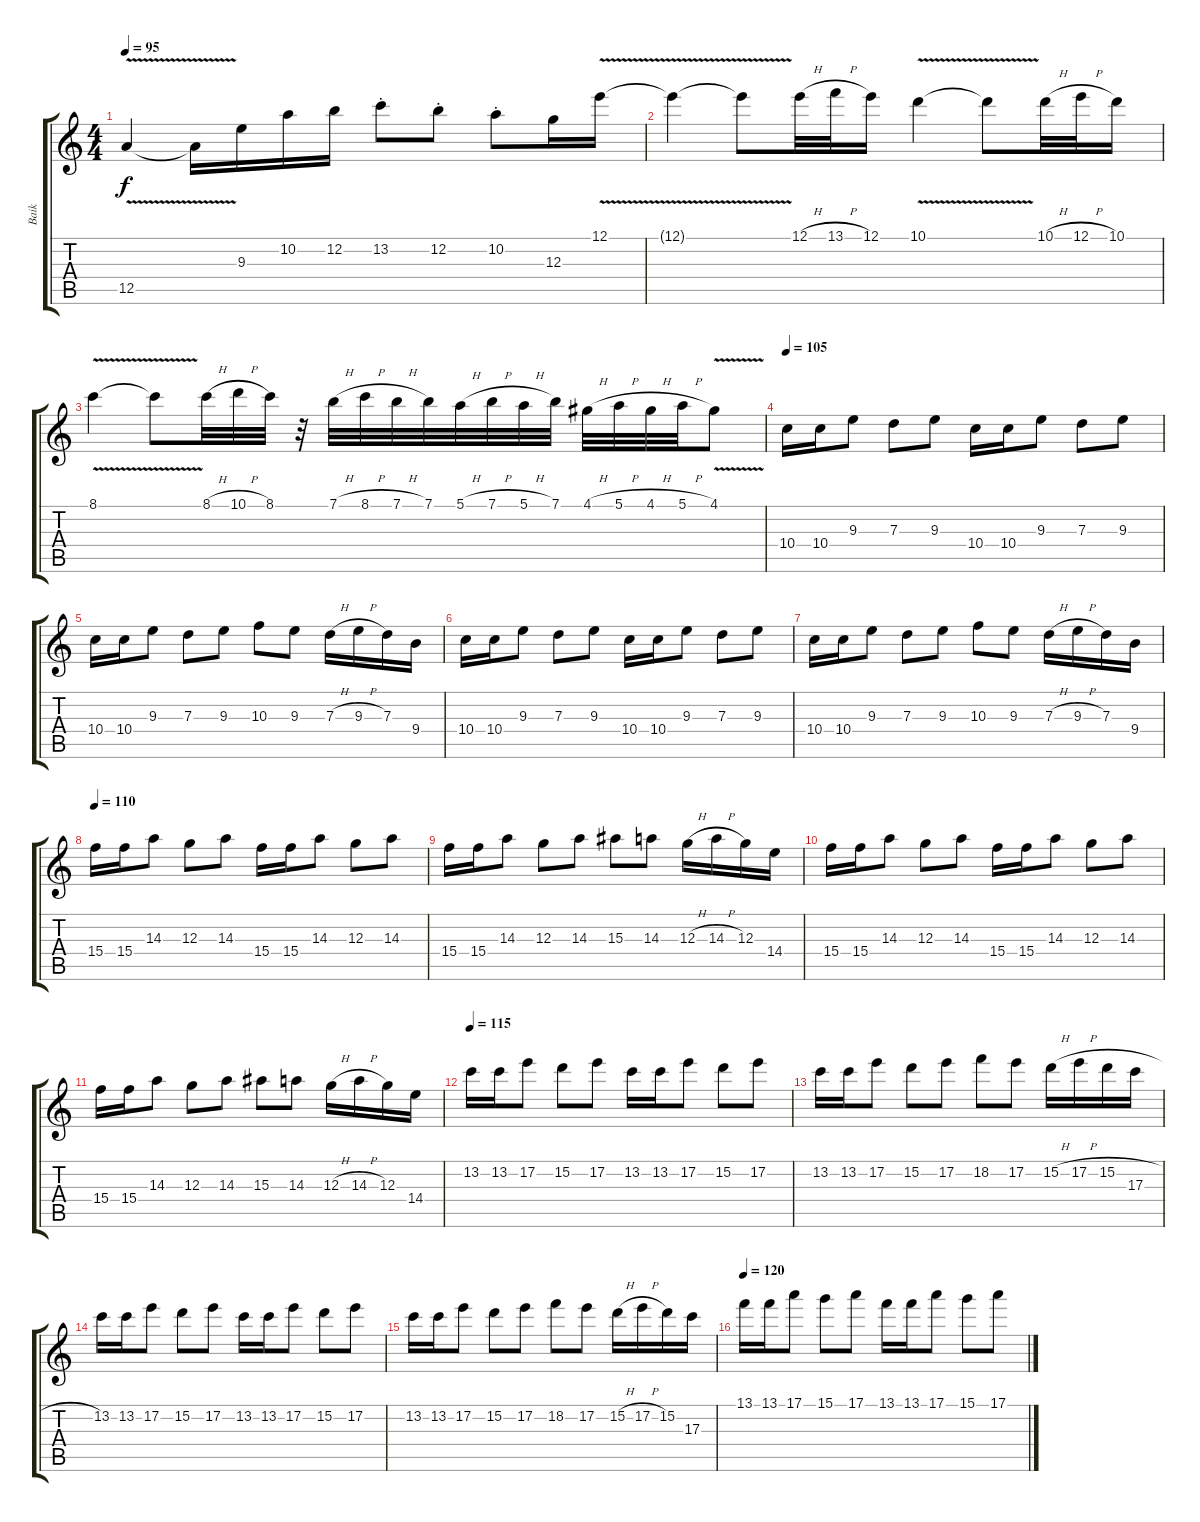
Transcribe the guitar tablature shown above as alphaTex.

\track ("Baik" "Baik") {instrument distortionguitar}
\staff {score tabs}
\tuning (E4 B3 G3 D3 A2 E2) {hide}
\ts (4 4)
\tempo 95
\clef g2
\ks aminor
12.5{v}.4{dy f} 12.5{t}.16 9.3.16 10.2.16 12.2.16 13.2{st}.8 12.2{st}.8 10.2{st}.8 12.3.16 12.1{v}.16 |
12.1{v t}.4 12.1{t}.8 12.1{h}.32 13.1{h}.32 12.1.16 10.1{v}.4 10.1{t}.8 10.1{h}.32 12.1{h}.32 10.1.16 |
8.1{v}.4 8.1{t}.8 8.1{h}.32 10.1{h}.32 8.1.32 r.32 7.1{h}.32 8.1{h}.32 7.1{h}.32 7.1.32 5.1{h}.32 7.1{h}.32 5.1{h}.32 7.1.32 4.1{h}.32 5.1{h}.32 4.1{h}.32 5.1{h}.32 4.1{v}.8 |
\tempo 105
10.4.16 10.4.16 9.3.8 7.3.8 9.3.8 10.4.16 10.4.16 9.3.8 7.3.8 9.3.8 |
10.4.16 10.4.16 9.3.8 7.3.8 9.3.8 10.3.8 9.3.8 7.3{h}.16 9.3{h}.16 7.3.16 9.4.16 |
10.4.16 10.4.16 9.3.8 7.3.8 9.3.8 10.4.16 10.4.16 9.3.8 7.3.8 9.3.8 |
10.4.16 10.4.16 9.3.8 7.3.8 9.3.8 10.3.8 9.3.8 7.3{h}.16 9.3{h}.16 7.3.16 9.4.16 |
\tempo 110
15.4.16 15.4.16 14.3.8 12.3.8 14.3.8 15.4.16 15.4.16 14.3.8 12.3.8 14.3.8 |
15.4.16 15.4.16 14.3.8 12.3.8 14.3.8 15.3.8 14.3.8 12.3{h}.16 14.3{h}.16 12.3.16 14.4.16 |
15.4.16 15.4.16 14.3.8 12.3.8 14.3.8 15.4.16 15.4.16 14.3.8 12.3.8 14.3.8 |
15.4.16 15.4.16 14.3.8 12.3.8 14.3.8 15.3.8 14.3.8 12.3{h}.16 14.3{h}.16 12.3.16 14.4.16 |
\tempo 115
13.2.16 13.2.16 17.2.8 15.2.8 17.2.8 13.2.16 13.2.16 17.2.8 15.2.8 17.2.8 |
13.2.16 13.2.16 17.2.8 15.2.8 17.2.8 18.2.8 17.2.8 15.2{h}.16 17.2{h}.16 15.2{h}.16 17.3.16 |
13.2.16 13.2.16 17.2.8 15.2.8 17.2.8 13.2.16 13.2.16 17.2.8 15.2.8 17.2.8 |
13.2.16 13.2.16 17.2.8 15.2.8 17.2.8 18.2.8 17.2.8 15.2{h}.16 17.2{h}.16 15.2.16 17.3.16 |
\tempo 120
13.1.16 13.1.16 17.1.8 15.1.8 17.1.8 13.1.16 13.1.16 17.1.8 15.1.8 17.1.8
